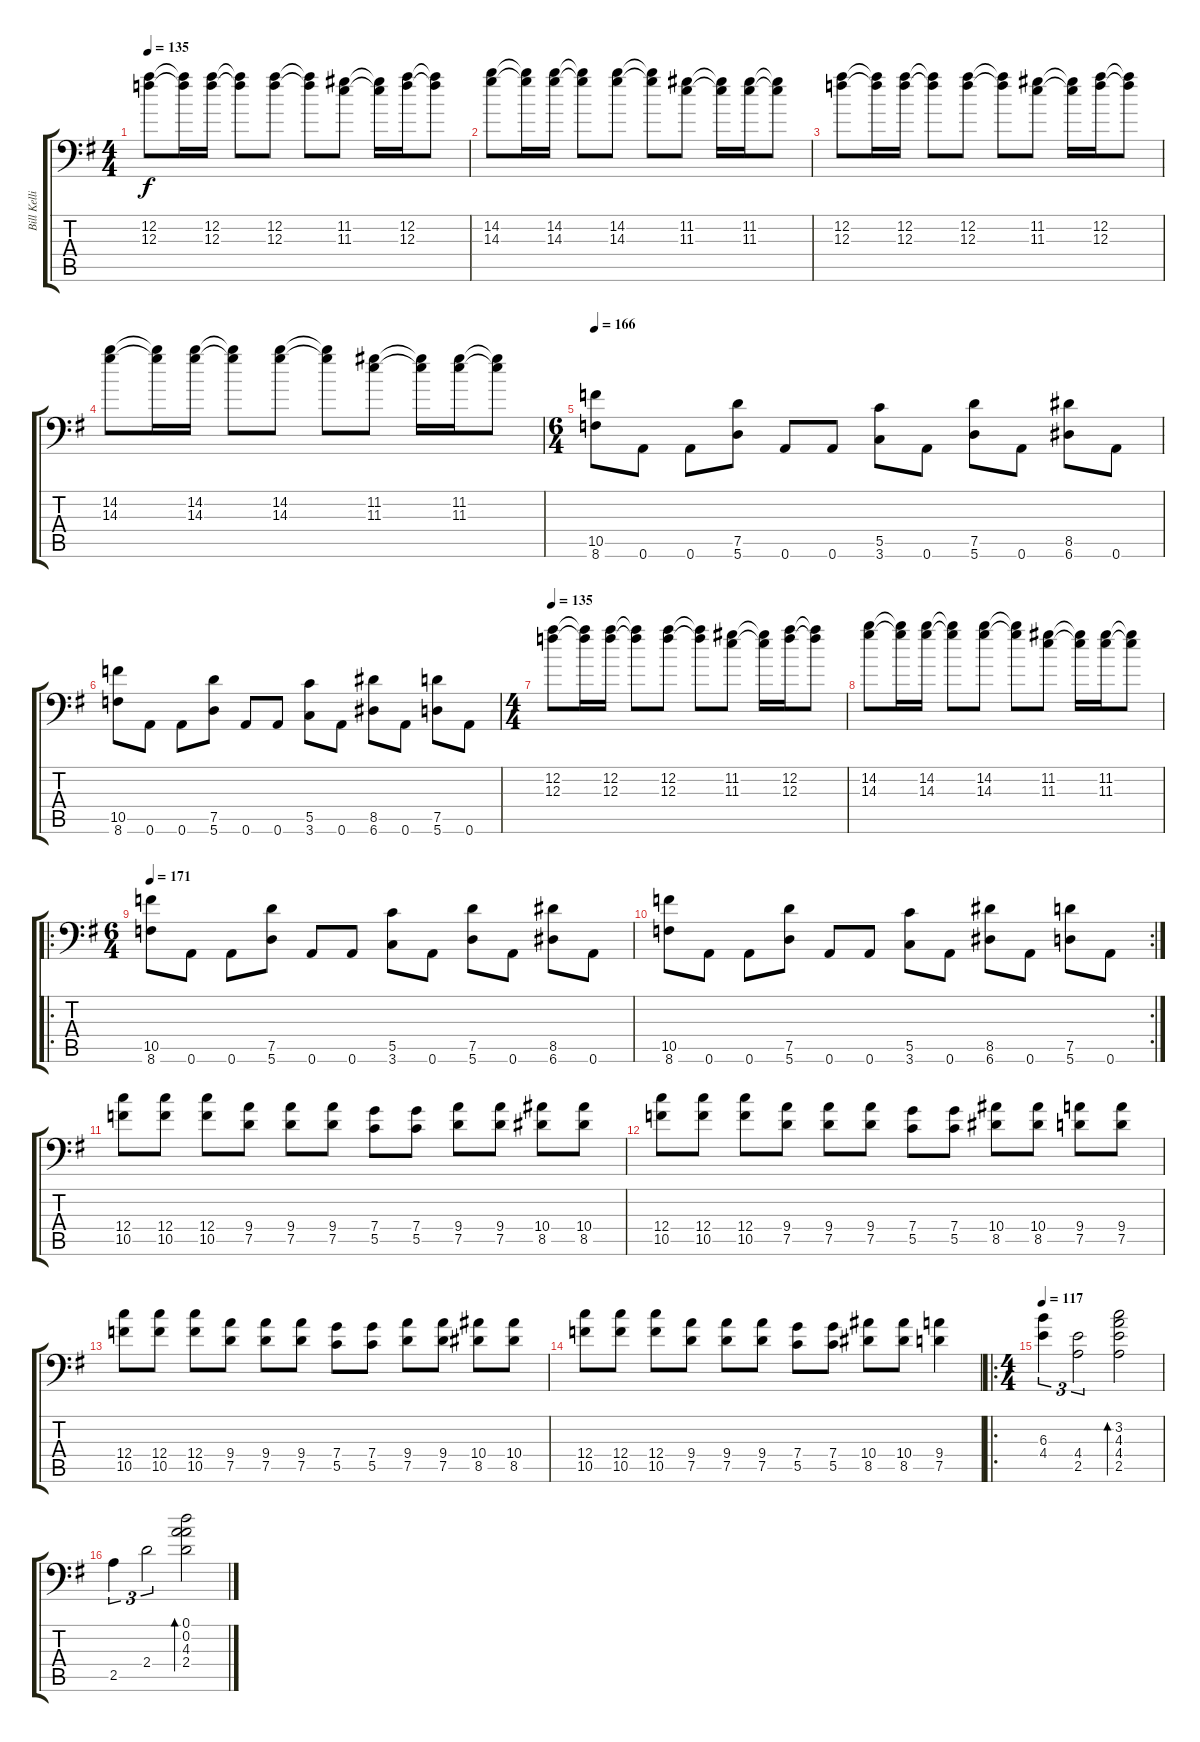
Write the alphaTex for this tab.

\track ("Bill Kelliher" "Bill Kelli") {instrument overdrivenguitar}
\staff {score tabs}
\tuning (D4 A3 F3 C3 G2 A1) {hide}
\ts (4 4)
\tempo 135
\clef f4
\ks g
(12.2 12.3).8{dy f} (12.2{t} 12.3{t}).16 (12.2 12.3).16 (12.2{t} 12.3{t}).8 (12.2 12.3).8 (12.2{t} 12.3{t}).8 (11.2 11.3).8 (11.2{t} 11.3{t}).16 (12.2 12.3).16 (12.2{t} 12.3{t}).8 |
(14.2 14.3).8 (14.2{t} 14.3{t}).16 (14.2 14.3).16 (14.2{t} 14.3{t}).8 (14.2 14.3).8 (14.2{t} 14.3{t}).8 (11.2 11.3).8 (11.2{t} 11.3{t}).16 (11.2 11.3).16 (11.2{t} 11.3{t}).8 |
(12.2 12.3).8 (12.2{t} 12.3{t}).16 (12.2 12.3).16 (12.2{t} 12.3{t}).8 (12.2 12.3).8 (12.2{t} 12.3{t}).8 (11.2 11.3).8 (11.2{t} 11.3{t}).16 (12.2 12.3).16 (12.2{t} 12.3{t}).8 |
(14.2 14.3).8 (14.2{t} 14.3{t}).16 (14.2 14.3).16 (14.2{t} 14.3{t}).8 (14.2 14.3).8 (14.2{t} 14.3{t}).8 (11.2 11.3).8 (11.2{t} 11.3{t}).16 (11.2 11.3).16 (11.2{t} 11.3{t}).8 |
\ts (6 4)
\tempo 166
(10.5 8.6).8 0.6.8 0.6.8 (7.5 5.6).8 0.6.8 0.6.8 (5.5 3.6).8 0.6.8 (7.5 5.6).8 0.6.8 (8.5 6.6).8 0.6.8 |
(10.5 8.6).8 0.6.8 0.6.8 (7.5 5.6).8 0.6.8 0.6.8 (5.5 3.6).8 0.6.8 (8.5 6.6).8 0.6.8 (7.5 5.6).8 0.6.8 |
\ts (4 4)
\tempo 135
(12.2 12.3).8 (12.2{t} 12.3{t}).16 (12.2 12.3).16 (12.2{t} 12.3{t}).8 (12.2 12.3).8 (12.2{t} 12.3{t}).8 (11.2 11.3).8 (11.2{t} 11.3{t}).16 (12.2 12.3).16 (12.2{t} 12.3{t}).8 |
(14.2 14.3).8 (14.2{t} 14.3{t}).16 (14.2 14.3).16 (14.2{t} 14.3{t}).8 (14.2 14.3).8 (14.2{t} 14.3{t}).8 (11.2 11.3).8 (11.2{t} 11.3{t}).16 (11.2 11.3).16 (11.2{t} 11.3{t}).8 |
\ro
\ts (6 4)
\tempo 171
(10.5 8.6).8 0.6.8 0.6.8 (7.5 5.6).8 0.6.8 0.6.8 (5.5 3.6).8 0.6.8 (7.5 5.6).8 0.6.8 (8.5 6.6).8 0.6.8 |
\rc 2
(10.5 8.6).8 0.6.8 0.6.8 (7.5 5.6).8 0.6.8 0.6.8 (5.5 3.6).8 0.6.8 (8.5 6.6).8 0.6.8 (7.5 5.6).8 0.6.8 |
(12.4 10.5).8 (12.4 10.5).8 (12.4 10.5).8 (9.4 7.5).8 (9.4 7.5).8 (9.4 7.5).8 (7.4 5.5).8 (7.4 5.5).8 (9.4 7.5).8 (9.4 7.5).8 (10.4 8.5).8 (10.4 8.5).8 |
(12.4 10.5).8 (12.4 10.5).8 (12.4 10.5).8 (9.4 7.5).8 (9.4 7.5).8 (9.4 7.5).8 (7.4 5.5).8 (7.4 5.5).8 (10.4 8.5).8 (10.4 8.5).8 (9.4 7.5).8 (9.4 7.5).8 |
(12.4 10.5).8 (12.4 10.5).8 (12.4 10.5).8 (9.4 7.5).8 (9.4 7.5).8 (9.4 7.5).8 (7.4 5.5).8 (7.4 5.5).8 (9.4 7.5).8 (9.4 7.5).8 (10.4 8.5).8 (10.4 8.5).8 |
(12.4 10.5).8 (12.4 10.5).8 (12.4 10.5).8 (9.4 7.5).8 (9.4 7.5).8 (9.4 7.5).8 (7.4 5.5).8 (7.4 5.5).8 (10.4 8.5).8 (10.4 8.5).8 (9.4 7.5).4 |
\ro
\ts (4 4)
\tempo 117
(6.3 4.4).4{tu (3 2)} (4.4 2.5).2{tu (3 2)} (3.2 4.3 4.4 2.5).2{bd 30} |
2.5.4{tu (3 2)} 2.4.2{tu (3 2)} (0.1 0.2 4.3 2.4).2{bd 30}
